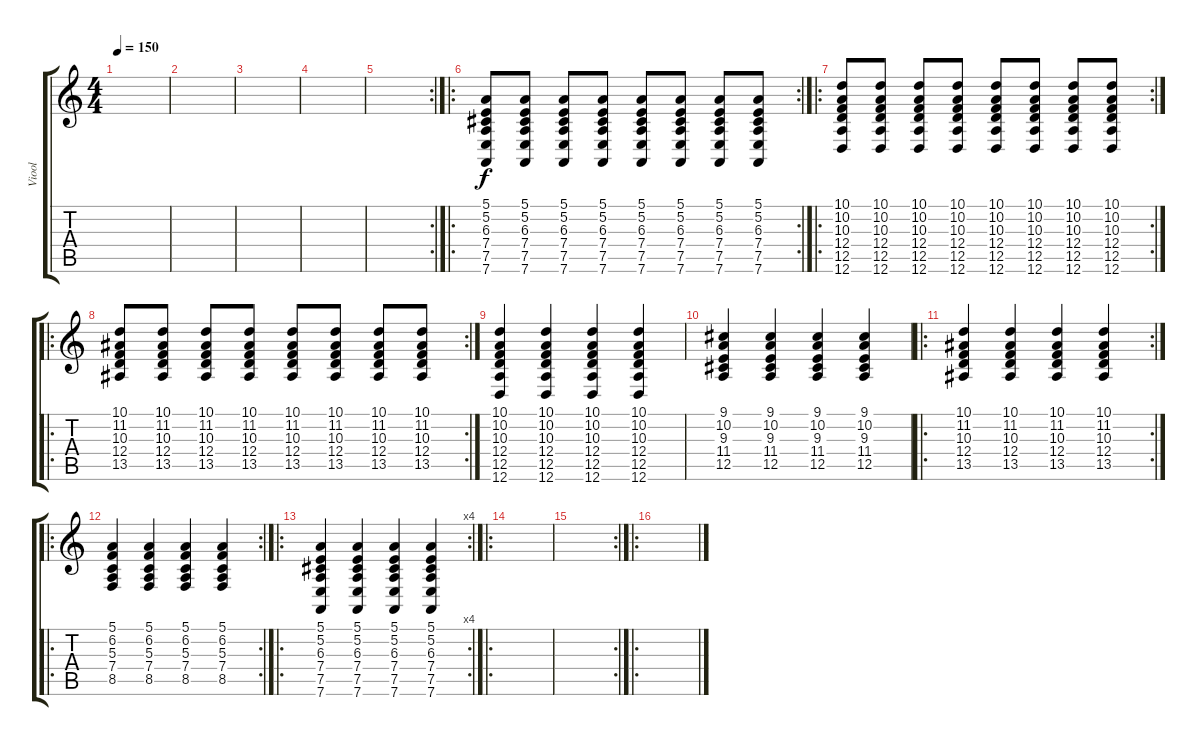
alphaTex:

\track ("Viool" "Viool") {instrument violin}
\staff {score tabs}
\tuning (E4 B3 G3 D3 A2 D2) {hide}
\ts (4 4)
\tempo 150
\clef g2
\ks c
|
|
|
|
\rc 2
|
\ro
\rc 2
(5.1 5.2 6.3 7.4 7.5 7.6).8 (5.1 5.2 6.3 7.4 7.5 7.6).8 (5.1 5.2 6.3 7.4 7.5 7.6).8 (5.1 5.2 6.3 7.4 7.5 7.6).8 (5.1 5.2 6.3 7.4 7.5 7.6).8 (5.1 5.2 6.3 7.4 7.5 7.6).8 (5.1 5.2 6.3 7.4 7.5 7.6).8 (5.1 5.2 6.3 7.4 7.5 7.6).8 |
\ro
\rc 2
(10.1 10.2 10.3 12.4 12.5 12.6).8 (10.1 10.2 10.3 12.4 12.5 12.6).8 (10.1 10.2 10.3 12.4 12.5 12.6).8 (10.1 10.2 10.3 12.4 12.5 12.6).8 (10.1 10.2 10.3 12.4 12.5 12.6).8 (10.1 10.2 10.3 12.4 12.5 12.6).8 (10.1 10.2 10.3 12.4 12.5 12.6).8 (10.1 10.2 10.3 12.4 12.5 12.6).8 |
\ro
\rc 2
(10.1 11.2 10.3 12.4 13.5).8 (10.1 11.2 10.3 12.4 13.5).8 (10.1 11.2 10.3 12.4 13.5).8 (10.1 11.2 10.3 12.4 13.5).8 (10.1 11.2 10.3 12.4 13.5).8 (10.1 11.2 10.3 12.4 13.5).8 (10.1 11.2 10.3 12.4 13.5).8 (10.1 11.2 10.3 12.4 13.5).8 |
(10.1 10.2 10.3 12.4 12.5 12.6).4 (10.1 10.2 10.3 12.4 12.5 12.6).4 (10.1 10.2 10.3 12.4 12.5 12.6).4 (10.1 10.2 10.3 12.4 12.5 12.6).4 |
(9.1 10.2 9.3 11.4 12.5).4 (9.1 10.2 9.3 11.4 12.5).4 (9.1 10.2 9.3 11.4 12.5).4 (9.1 10.2 9.3 11.4 12.5).4 |
\ro
\rc 2
(10.1 11.2 10.3 12.4 13.5).4 (10.1 11.2 10.3 12.4 13.5).4 (10.1 11.2 10.3 12.4 13.5).4 (10.1 11.2 10.3 12.4 13.5).4 |
\ro
\rc 2
(5.1 6.2 5.3 7.4 8.5).4 (5.1 6.2 5.3 7.4 8.5).4 (5.1 6.2 5.3 7.4 8.5).4 (5.1 6.2 5.3 7.4 8.5).4 |
\ro
\rc 4
(5.1 5.2 6.3 7.4 7.5 7.6).4 (5.1 5.2 6.3 7.4 7.5 7.6).4 (5.1 5.2 6.3 7.4 7.5 7.6).4 (5.1 5.2 6.3 7.4 7.5 7.6).4 |
\ro
|
\rc 2
|
\ro
